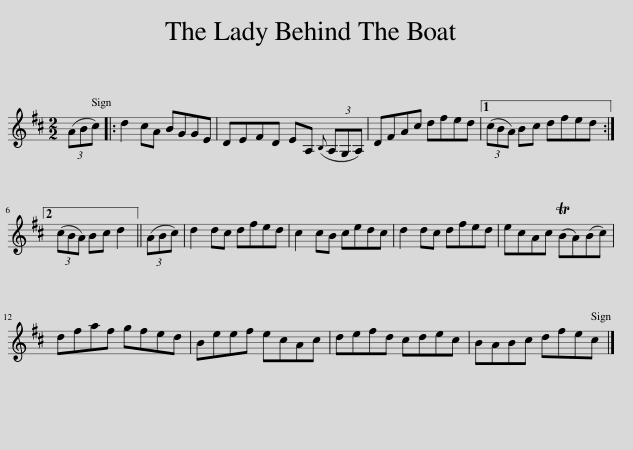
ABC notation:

X:1
L:1/8
M:2/2
I:linebreak $
K:D
V:1 treble
V:1
 (3(ABc) |: d2 cA BGGE | DEFD EA,({B,} (3A,G,A,) | DFAc dfed |1 (3(cBA) Bc dfed :|2$ %5
 (3(cBA) Bc d2 || (3(ABc) | d2 dc dfed | c2 cB cedc | d2 dc dfed | %10
 ecAc (TBA)(Bc) |$ dfaf gfed | Beef ecAc | defd cdec | BABc dfec |] %15
